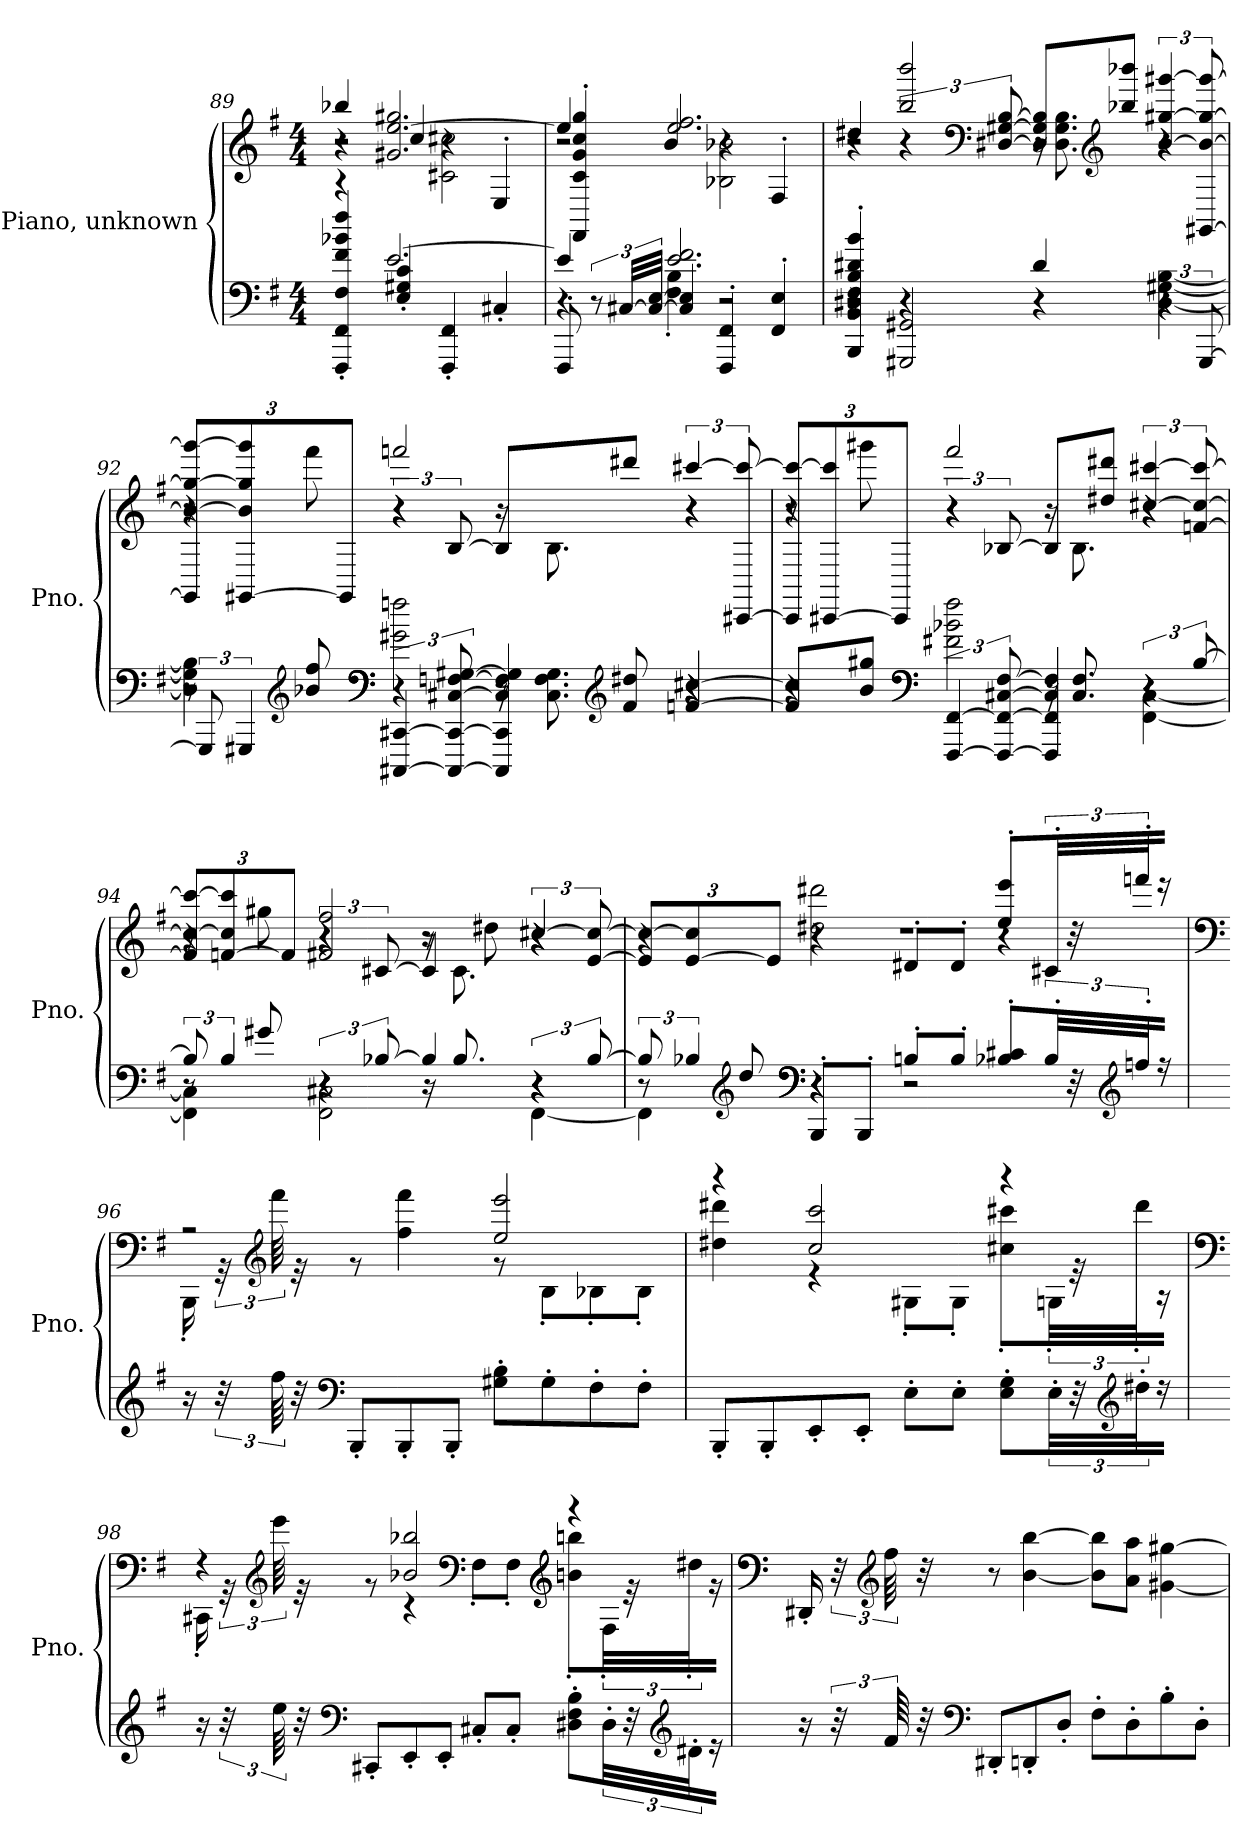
**kern	**kern
*part1	*part1
*staff2	*staff1
*I"Piano, unknown	*
*I'Pno.	*
*clefF4	*clefG2
*k[f#]	*k[f#]
*M4/4	*M4/4
=89	=89
*^	*^
*	*	*	*^
4r	4FFF#/' 4FF#/' 4F#/' 4f#/' 4b-X/' 4ff#/'	4r	2r	4bb-X/
[2.e/	4E/' 4G#X/' 4c/'	2.g#X/ [2.ee/ 2.gg#X/	.	4cc/
.	4FFF#/' 4FF#/'	.	2c#X\ 2cc#X\	4r
.	4C#X'/	.	.	4E'/
!!LO:LB:g=z	!!	!!
=90	=90	=90	=90	=90
*	*^	*	*	*
4e/]	4r	8FFF#'/	4ee/]	2r	4FF#/' 4c/' 4g/' 4cc/' 4gg/'
.	.	12r	.	.	.
.	.	[48C#X/LLL	.	.	.
.	.	48C#/_ [48E/JJJ	.	.	.
2.e/ 2.f#/	4F#\' 4B\'	4C#/] 4E/]	2.ee/ 2.ff#/	.	4b/
.	2r	4FFF#/' 4FF#/'	.	2B-X\ 2b-X\	4r
.	.	4FF#/' 4E/'	.	.	4F#'/
=91	=91	=91	=91	=91	=91
4r	2r	4BBB/' 4BB/' 4D#X/' 4F#/' 4B/' 4d#X/' 4b/'	4r	2r	4dd#X/
2GGG#X/ 2GG#X/	.	4r	2bb/ 2bbb/	.	6r
*	*	*	*clefF4	*	*
.	.	.	.	.	[12D#X/ [12G#X/ [12B/
.	4r	4d#/	.	16r	8D#/] 8G#/] 8B/]L
.	.	.	.	8.D#\ 8.G#\ 8.B\	.
*	*	*	*clefG2	*	*
.	.	.	.	.	8bb-X/ 8bbb-X/J
4r	[4D#\ [4G#X\ [4B\	6r	4r	4r	[6b/ [6gg#X/ [6ggg#X/
.	.	[12GGG#/	.	.	[12GG#X/ 12b/_ 12gg#/_ 12ggg#/_
!!LO:LB:g=z	!!	!!
=92	=92	=92	=92	=92	=92
*	*	*^	*	*	*
*	*	*	*	*	*	*Xbrackettup
8r	4D#\] 4G#\] 4B\]	12GGG#/]	2r	4r	8r	12GG#/] 12b/_ 12gg#/_ 12ggg#/_L
.	.	6GGG#X/	.	.	.	[12GG#X/ 12b/] 12gg#/] 12ggg#/]
*clefG2	*	*	*	*	*	*
8b-X/ 8ff#/	.	.	.	.	8fff#\	.
.	.	.	.	.	.	12GG#/J]
*clefF4	*	*	*	*	*	*
*	*	*	*	*	*	*brackettup
4r	2g#X\ 2ffn\	[6CCC#X/ [6CC#X/	.	2fffn/	4r	6r
.	.	12CCC#/_ 12CC#/_ [12C#X/ [12Fn/ [12G#X/	.	.	.	[12B/
8r	.	4CCC#/] 4CC#/] 4C#/] 4F/] 4G#/]	16r	.	16r	8B/L]
.	.	.	8.C#\ 8.F\ 8.G#\	.	8.B\	.
*clefG2	*	*	*	*	*	*
8f#/ 8dd#X/	.	.	.	.	.	8ddd#X/J
4r	4r	[4fn/ [4cc#X/	4r	4r	4r	[6ccc#X/
.	.	.	.	.	.	[12CC#X/ 12ccc#/_
*	*	*v	*v	*	*	*
!!LO:LB:g=z	!!	!!
=93	=93	=93	=93	=93	=93
*	*	*	*	*	*Xbrackettup
2r	4r	8f/] 8cc#/]L	4r	8r	12CC#/] 12ccc#/_L
.	.	.	.	.	[12CC#X/ 12ccc#/]
.	.	8b/ 8gg#X/J	.	8ggg#X\	.
.	.	.	.	.	12CC#/J]
*clefF4	*	*	*	*	*
*	*	*	*	*	*brackettup
.	2f#X\ 2b-X\ 2ff#\	[6FFF#/ [6FF#/	2fff#/	4r	6r
.	.	12FFF#/_ 12FF#/_ [12C#X/ [12F#/	.	.	[12B-X/
16r	.	4FFF#/] 4FF#/] 4C#/] 4F#/]	.	16r	8B-/L]
8.C#/ 8.F#/	.	.	.	8.B-\	.
.	.	.	.	.	8dd#X/ 8ddd#X/J
4r	[4FF#\ [4C#\	6r	4r	4r	[6cc#X/ [6ccc#X/
.	.	[12B/	.	.	[12fn/ 12cc#/_ 12ccc#/_
=94	=94	=94	=94	=94	=94
*	*	*	*	*	*Xbrackettup
*	*	*	*	*	*^
8r	4FF#\] 4C#\]	12B/]	4r	8r	12f/] 12cc#/_ 12ccc#/_L	2r
.	.	6B/	.	.	[12fn/ 12cc#/] 12ccc#/]	.
8g#X/	.	.	.	8gg#X\	.	.
.	.	.	.	.	12f/J]	.
*	*	*	*	*	*brackettup	*
4r	2FF#\ 2C#X\	6r	2f#X/ 2ff#/	4r	6r	.
.	.	[12B-X/	.	.	[12c#X/	.
16r	.	4B-/]	.	8r	4c#/]	16r
8.B-/	.	.	.	.	.	8.c#\
.	.	.	.	8dd#X\	.	.
4r	[4FF#\	6r	4r	4r	[6cc#X/	4r
.	.	[12B-/	.	.	[12e/ 12cc#/_	.
*	*	*	*	*	*v	*v
!!LO:LB:g=z
=95	=95	=95	=95	=95	=95
*	*	*	*	*	*Xbrackettup
8r	4FF#\]	12B-/]	1r	4r	12e/] 12cc#/_L
.	.	6B-X/	.	.	[12e/ 12cc#/]
*clefG2	*	*	*	*	*
8dd/	.	.	.	.	.
.	.	.	.	.	12e/J]
*clefF4	*	*	*	*	*
4r	4r	8BBB'/L	.	2dd#X\ 2ddd#X\	4r
.	.	8BBB'/J	.	.	.
2r	2r	8Bn'/L	.	.	8d#X'/L
.	.	8B'/J	.	.	8d#'/J
.	.	8B-X/' 8c#X/'L	.	4r	8ee/' 8eee/'L
*	*	*	*	*	*brackettup
.	.	48B-'/Jkk	.	.	48c#X'/Jkk
.	.	48r	.	.	48r
*clefG2	*	*	*	*	*
.	.	48ffn'/	.	.	48fffn'/
.	.	16r	.	.	16r
*v	*v	*v	*	*	*
*	*v	*v	*v
=96	=96
*	*clefF4
*	*^
16r	2r	16BBB'\
48r	.	48r
*	*clefG2	*
96ff#\	.	96fff#\
32r	.	32r
*clefF4	*	*
8BBB'/L	.	8r
8BBB'/	.	4ff#\ 4fff#\
8BBB'/J	.	.
8G#X\' 8B\'L	2ee/ 2eee/	8r
8G#'\	.	8B'\L
8F#'\	.	8B-X'\
8F#'\J	.	8B-'\J
!!LO:LB:g=z	!!
=97	=97	=97
8BBB'/L	4r	4dd#X\ 4ddd#X\
8BBB'/	.	.
8EE'/	2cc/ 2ccc/	4r
8EE'/J	.	.
8E'\L	.	8G#X'\L
8E'\J	.	8G#'\J
8E\' 8G\'L	4r	8cc#X\' 8ccc#X\'L
48E'\Jkk	.	48Gn'\Jkk
48r	.	48r
*clefG2	*	*
48dd#X'\	.	48ddd#'\
16r	.	16r
!!LO:PB:g=z	!!
=98	=98	=98
*	*clefF4	*
16r	4r	16CC#X'\
48r	.	48r
*	*clefG2	*
96ee\	.	96eee\
32r	.	32r
*clefF4	*	*
8CC#X'/L	.	8r
8EE'/	2b-X/ 2bb-X/	4r
8EE'/J	.	.
*	*clefF4	*
8C#X'/L	.	8F#'\L
8C#'/J	.	8F#'\J
*	*clefG2	*
8D#X\' 8F#\' 8B\'L	4r	8bn\' 8bbn\'L
48D#'\Jkk	.	48F#'\Jkk
48r	.	48r
*clefG2	*	*
48d#X'/	.	48dd#X'\
16r	.	16r
*	*v	*v
!!LO:LB:g=z
=99	=99
*	*clefF4
16r	16DD#X'/
48r	48r
*	*clefG2
96f#/	96ff#\
32r	32r
*clefF4	*
8DD#X'/L	8r
8DDn'/	[4b\ [4bb\
8D'/J	.
8F#'\L	8b\] 8bb\]L
8D'\	8a\ 8aa\J
8B'\	[4g#X\ [4gg#X\
8D'\J	.
=	=
*-	*-
